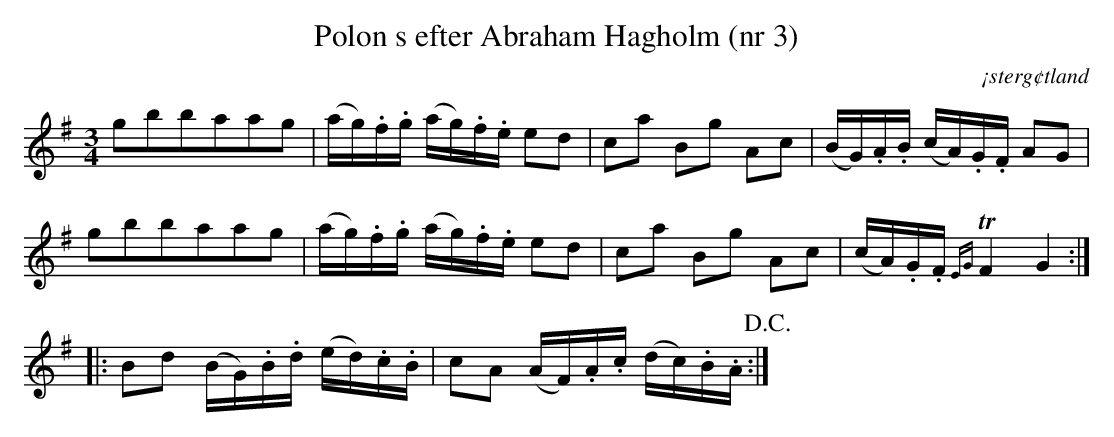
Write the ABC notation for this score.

X:1
T: Polon s efter Abraham Hagholm (nr 3)
O: ¡sterg¢tland
M: 3/4
L: 1/16
K: Em
g2b2b2a2a2g2 | (ag).f.g (ag).f.e e2d2 | c2a2 B2g2 A2c2 | (BG).A.B (cA).G.F A2G2 |
g2b2b2a2a2g2 | (ag).f.g (ag).f.e e2d2 | c2a2 B2g2 A2c2 | (cA).G.F T{EG}F4 G4 ::
B2d2 (BG).B.d (ed).c.B | c2A2 (AF).A.c (dc).B.A !D.C.! :|
